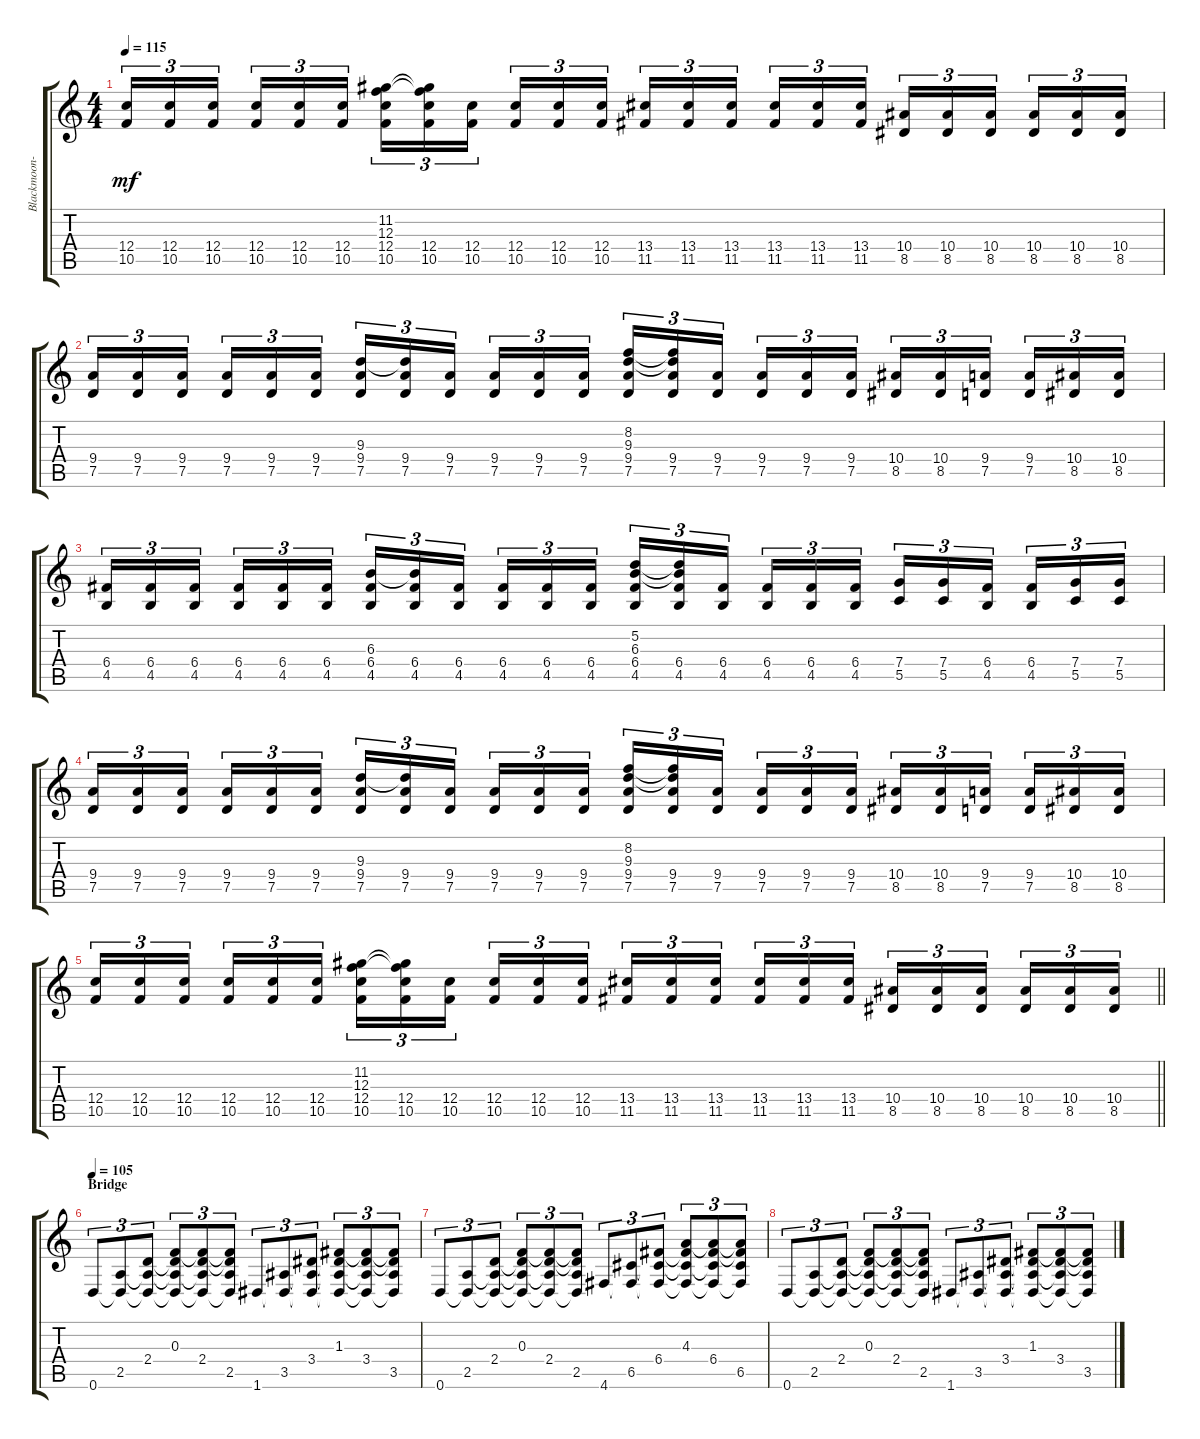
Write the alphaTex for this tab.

\track ("Blackmoon-Guitar I" "Blackmoon-") {instrument distortionguitar}
\staff {score tabs}
\tuning (D4 A3 F3 C3 G2 D2) {hide}
\ts (4 4)
\tempo 115
\clef g2
\ks c
(12.4 10.5).16{tu (3 2) dy mf} (12.4 10.5).16{tu (3 2)} (12.4 10.5).16{tu (3 2) beam splitsecondary} (12.4 10.5).16{tu (3 2)} (12.4 10.5).16{tu (3 2)} (12.4 10.5).16{tu (3 2)} (11.2 12.3 12.4 10.5).16{tu (3 2)} (11.2{t} 12.3{t} 12.4 10.5).16{tu (3 2)} (12.4 10.5).16{tu (3 2) beam splitsecondary} (12.4 10.5).16{tu (3 2)} (12.4 10.5).16{tu (3 2)} (12.4 10.5).16{tu (3 2)} (13.4 11.5).16{tu (3 2)} (13.4 11.5).16{tu (3 2)} (13.4 11.5).16{tu (3 2) beam splitsecondary} (13.4 11.5).16{tu (3 2)} (13.4 11.5).16{tu (3 2)} (13.4 11.5).16{tu (3 2)} (10.4 8.5).16{tu (3 2)} (10.4 8.5).16{tu (3 2)} (10.4 8.5).16{tu (3 2) beam splitsecondary} (10.4 8.5).16{tu (3 2)} (10.4 8.5).16{tu (3 2)} (10.4 8.5).16{tu (3 2)} |
(9.4 7.5).16{tu (3 2)} (9.4 7.5).16{tu (3 2)} (9.4 7.5).16{tu (3 2) beam splitsecondary} (9.4 7.5).16{tu (3 2)} (9.4 7.5).16{tu (3 2)} (9.4 7.5).16{tu (3 2)} (9.3 9.4 7.5).16{tu (3 2)} (9.3{t} 9.4 7.5).16{tu (3 2)} (9.4 7.5).16{tu (3 2) beam splitsecondary} (9.4 7.5).16{tu (3 2)} (9.4 7.5).16{tu (3 2)} (9.4 7.5).16{tu (3 2)} (8.2 9.3 9.4 7.5).16{tu (3 2)} (8.2{t} 9.3{t} 9.4 7.5).16{tu (3 2)} (9.4 7.5).16{tu (3 2) beam splitsecondary} (9.4 7.5).16{tu (3 2)} (9.4 7.5).16{tu (3 2)} (9.4 7.5).16{tu (3 2)} (10.4 8.5).16{tu (3 2)} (10.4 8.5).16{tu (3 2)} (9.4 7.5).16{tu (3 2) beam splitsecondary} (9.4 7.5).16{tu (3 2)} (10.4 8.5).16{tu (3 2)} (10.4 8.5).16{tu (3 2)} |
(6.4 4.5).16{tu (3 2)} (6.4 4.5).16{tu (3 2)} (6.4 4.5).16{tu (3 2) beam splitsecondary} (6.4 4.5).16{tu (3 2)} (6.4 4.5).16{tu (3 2)} (6.4 4.5).16{tu (3 2)} (6.3 6.4 4.5).16{tu (3 2)} (6.3{t} 6.4 4.5).16{tu (3 2)} (6.4 4.5).16{tu (3 2) beam splitsecondary} (6.4 4.5).16{tu (3 2)} (6.4 4.5).16{tu (3 2)} (6.4 4.5).16{tu (3 2)} (5.2 6.3 6.4 4.5).16{tu (3 2)} (5.2{t} 6.3{t} 6.4 4.5).16{tu (3 2)} (6.4 4.5).16{tu (3 2) beam splitsecondary} (6.4 4.5).16{tu (3 2)} (6.4 4.5).16{tu (3 2)} (6.4 4.5).16{tu (3 2)} (7.4 5.5).16{tu (3 2)} (7.4 5.5).16{tu (3 2)} (6.4 4.5).16{tu (3 2) beam splitsecondary} (6.4 4.5).16{tu (3 2)} (7.4 5.5).16{tu (3 2)} (7.4 5.5).16{tu (3 2)} |
(9.4 7.5).16{tu (3 2)} (9.4 7.5).16{tu (3 2)} (9.4 7.5).16{tu (3 2) beam splitsecondary} (9.4 7.5).16{tu (3 2)} (9.4 7.5).16{tu (3 2)} (9.4 7.5).16{tu (3 2)} (9.3 9.4 7.5).16{tu (3 2)} (9.3{t} 9.4 7.5).16{tu (3 2)} (9.4 7.5).16{tu (3 2) beam splitsecondary} (9.4 7.5).16{tu (3 2)} (9.4 7.5).16{tu (3 2)} (9.4 7.5).16{tu (3 2)} (8.2 9.3 9.4 7.5).16{tu (3 2)} (8.2{t} 9.3{t} 9.4 7.5).16{tu (3 2)} (9.4 7.5).16{tu (3 2) beam splitsecondary} (9.4 7.5).16{tu (3 2)} (9.4 7.5).16{tu (3 2)} (9.4 7.5).16{tu (3 2)} (10.4 8.5).16{tu (3 2)} (10.4 8.5).16{tu (3 2)} (9.4 7.5).16{tu (3 2) beam splitsecondary} (9.4 7.5).16{tu (3 2)} (10.4 8.5).16{tu (3 2)} (10.4 8.5).16{tu (3 2)} |
\barLineRight lightlight
(12.4 10.5).16{tu (3 2)} (12.4 10.5).16{tu (3 2)} (12.4 10.5).16{tu (3 2) beam splitsecondary} (12.4 10.5).16{tu (3 2)} (12.4 10.5).16{tu (3 2)} (12.4 10.5).16{tu (3 2)} (11.2 12.3 12.4 10.5).16{tu (3 2)} (11.2{t} 12.3{t} 12.4 10.5).16{tu (3 2)} (12.4 10.5).16{tu (3 2) beam splitsecondary} (12.4 10.5).16{tu (3 2)} (12.4 10.5).16{tu (3 2)} (12.4 10.5).16{tu (3 2)} (13.4 11.5).16{tu (3 2)} (13.4 11.5).16{tu (3 2)} (13.4 11.5).16{tu (3 2) beam splitsecondary} (13.4 11.5).16{tu (3 2)} (13.4 11.5).16{tu (3 2)} (13.4 11.5).16{tu (3 2)} (10.4 8.5).16{tu (3 2)} (10.4 8.5).16{tu (3 2)} (10.4 8.5).16{tu (3 2) beam splitsecondary} (10.4 8.5).16{tu (3 2)} (10.4 8.5).16{tu (3 2)} (10.4 8.5).16{tu (3 2)} |
\section ("" "Bridge")
\tempo 105
0.6.8{tu (3 2)} (2.5 0.6{t}).8{tu (3 2)} (2.4 2.5{t} 0.6{t}).8{tu (3 2)} (0.3 2.4{t} 2.5{t} 0.6{t}).8{tu (3 2)} (0.3{t} 2.4 2.5{t} 0.6{t}).8{tu (3 2)} (0.3{t} 2.4{t} 2.5 0.6{t}).8{tu (3 2)} 1.6.8{tu (3 2)} (3.5 1.6{t}).8{tu (3 2)} (3.4 3.5{t} 1.6{t}).8{tu (3 2)} (1.3 3.4{t} 3.5{t} 1.6{t}).8{tu (3 2)} (1.3{t} 3.4 3.5{t} 1.6{t}).8{tu (3 2)} (1.3{t} 3.4{t} 3.5 1.6{t}).8{tu (3 2)} |
0.6.8{tu (3 2)} (2.5 0.6{t}).8{tu (3 2)} (2.4 2.5{t} 0.6{t}).8{tu (3 2)} (0.3 2.4{t} 2.5{t} 0.6{t}).8{tu (3 2)} (0.3{t} 2.4 2.5{t} 0.6{t}).8{tu (3 2)} (0.3{t} 2.4{t} 2.5 0.6{t}).8{tu (3 2)} 4.6.8{tu (3 2)} (6.5 4.6{t}).8{tu (3 2)} (6.4 6.5{t} 4.6{t}).8{tu (3 2)} (4.3 6.4{t} 6.5{t} 4.6{t}).8{tu (3 2)} (4.3{t} 6.4 6.5{t} 4.6{t}).8{tu (3 2)} (4.3{t} 6.4{t} 6.5 4.6{t}).8{tu (3 2)} |
0.6.8{tu (3 2)} (2.5 0.6{t}).8{tu (3 2)} (2.4 2.5{t} 0.6{t}).8{tu (3 2)} (0.3 2.4{t} 2.5{t} 0.6{t}).8{tu (3 2)} (0.3{t} 2.4 2.5{t} 0.6{t}).8{tu (3 2)} (0.3{t} 2.4{t} 2.5 0.6{t}).8{tu (3 2)} 1.6.8{tu (3 2)} (3.5 1.6{t}).8{tu (3 2)} (3.4 3.5{t} 1.6{t}).8{tu (3 2)} (1.3 3.4{t} 3.5{t} 1.6{t}).8{tu (3 2)} (1.3{t} 3.4 3.5{t} 1.6{t}).8{tu (3 2)} (1.3{t} 3.4{t} 3.5 1.6{t}).8{tu (3 2)}
